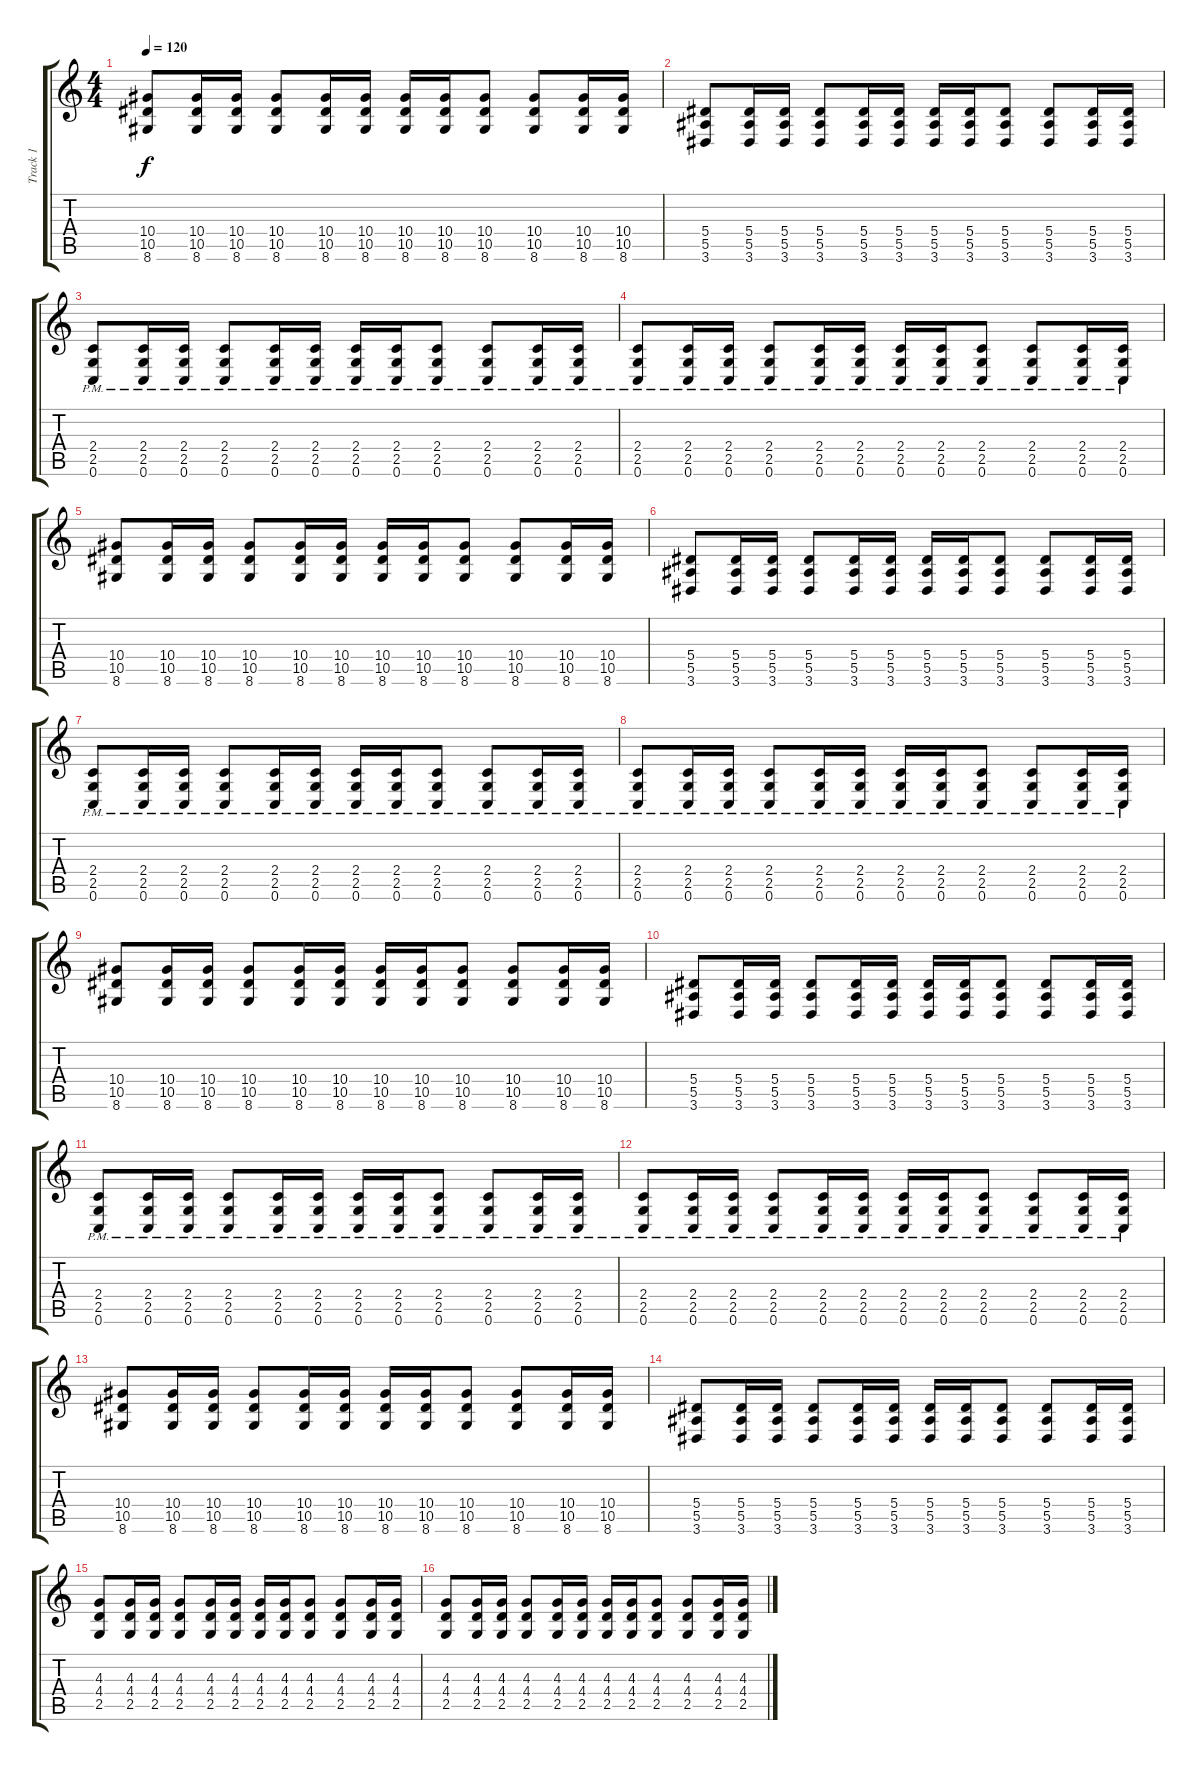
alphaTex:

\track ("Track 1" "Track 1") {instrument distortionguitar}
\staff {score tabs}
\tuning (C4 G3 Eb3 Bb2 F2 C2) {hide}
\ts (4 4)
\tempo 120
\clef g2
\ks c
(10.4 10.5 8.6).8{dy f} (10.4 10.5 8.6).16 (10.4 10.5 8.6).16 (10.4 10.5 8.6).8 (10.4 10.5 8.6).16 (10.4 10.5 8.6).16 (10.4 10.5 8.6).16 (10.4 10.5 8.6).16 (10.4 10.5 8.6).8 (10.4 10.5 8.6).8 (10.4 10.5 8.6).16 (10.4 10.5 8.6).16 |
(5.4 5.5 3.6).8 (5.4 5.5 3.6).16 (5.4 5.5 3.6).16 (5.4 5.5 3.6).8 (5.4 5.5 3.6).16 (5.4 5.5 3.6).16 (5.4 5.5 3.6).16 (5.4 5.5 3.6).16 (5.4 5.5 3.6).8 (5.4 5.5 3.6).8 (5.4 5.5 3.6).16 (5.4 5.5 3.6).16 |
(2.4{pm} 2.5{pm} 0.6{pm}).8 (2.4{pm} 2.5{pm} 0.6{pm}).16 (2.4{pm} 2.5{pm} 0.6{pm}).16 (2.4{pm} 2.5{pm} 0.6{pm}).8 (2.4{pm} 2.5{pm} 0.6{pm}).16 (2.4{pm} 2.5{pm} 0.6{pm}).16 (2.4{pm} 2.5{pm} 0.6{pm}).16 (2.4{pm} 2.5{pm} 0.6{pm}).16 (2.4{pm} 2.5{pm} 0.6{pm}).8 (2.4{pm} 2.5{pm} 0.6{pm}).8 (2.4{pm} 2.5{pm} 0.6{pm}).16 (2.4{pm} 2.5{pm} 0.6{pm}).16 |
(2.4{pm} 2.5{pm} 0.6{pm}).8 (2.4{pm} 2.5{pm} 0.6{pm}).16 (2.4{pm} 2.5{pm} 0.6{pm}).16 (2.4{pm} 2.5{pm} 0.6{pm}).8 (2.4{pm} 2.5{pm} 0.6{pm}).16 (2.4{pm} 2.5{pm} 0.6{pm}).16 (2.4{pm} 2.5{pm} 0.6{pm}).16 (2.4{pm} 2.5{pm} 0.6{pm}).16 (2.4{pm} 2.5{pm} 0.6{pm}).8 (2.4{pm} 2.5{pm} 0.6{pm}).8 (2.4{pm} 2.5{pm} 0.6{pm}).16 (2.4{pm} 2.5{pm} 0.6{pm}).16 |
(10.4 10.5 8.6).8 (10.4 10.5 8.6).16 (10.4 10.5 8.6).16 (10.4 10.5 8.6).8 (10.4 10.5 8.6).16 (10.4 10.5 8.6).16 (10.4 10.5 8.6).16 (10.4 10.5 8.6).16 (10.4 10.5 8.6).8 (10.4 10.5 8.6).8 (10.4 10.5 8.6).16 (10.4 10.5 8.6).16 |
(5.4 5.5 3.6).8 (5.4 5.5 3.6).16 (5.4 5.5 3.6).16 (5.4 5.5 3.6).8 (5.4 5.5 3.6).16 (5.4 5.5 3.6).16 (5.4 5.5 3.6).16 (5.4 5.5 3.6).16 (5.4 5.5 3.6).8 (5.4 5.5 3.6).8 (5.4 5.5 3.6).16 (5.4 5.5 3.6).16 |
(2.4{pm} 2.5{pm} 0.6{pm}).8 (2.4{pm} 2.5{pm} 0.6{pm}).16 (2.4{pm} 2.5{pm} 0.6{pm}).16 (2.4{pm} 2.5{pm} 0.6{pm}).8 (2.4{pm} 2.5{pm} 0.6{pm}).16 (2.4{pm} 2.5{pm} 0.6{pm}).16 (2.4{pm} 2.5{pm} 0.6{pm}).16 (2.4{pm} 2.5{pm} 0.6{pm}).16 (2.4{pm} 2.5{pm} 0.6{pm}).8 (2.4{pm} 2.5{pm} 0.6{pm}).8 (2.4{pm} 2.5{pm} 0.6{pm}).16 (2.4{pm} 2.5{pm} 0.6{pm}).16 |
(2.4{pm} 2.5{pm} 0.6{pm}).8 (2.4{pm} 2.5{pm} 0.6{pm}).16 (2.4{pm} 2.5{pm} 0.6{pm}).16 (2.4{pm} 2.5{pm} 0.6{pm}).8 (2.4{pm} 2.5{pm} 0.6{pm}).16 (2.4{pm} 2.5{pm} 0.6{pm}).16 (2.4{pm} 2.5{pm} 0.6{pm}).16 (2.4{pm} 2.5{pm} 0.6{pm}).16 (2.4{pm} 2.5{pm} 0.6{pm}).8 (2.4{pm} 2.5{pm} 0.6{pm}).8 (2.4{pm} 2.5{pm} 0.6{pm}).16 (2.4{pm} 2.5{pm} 0.6{pm}).16 |
(10.4 10.5 8.6).8 (10.4 10.5 8.6).16 (10.4 10.5 8.6).16 (10.4 10.5 8.6).8 (10.4 10.5 8.6).16 (10.4 10.5 8.6).16 (10.4 10.5 8.6).16 (10.4 10.5 8.6).16 (10.4 10.5 8.6).8 (10.4 10.5 8.6).8 (10.4 10.5 8.6).16 (10.4 10.5 8.6).16 |
(5.4 5.5 3.6).8 (5.4 5.5 3.6).16 (5.4 5.5 3.6).16 (5.4 5.5 3.6).8 (5.4 5.5 3.6).16 (5.4 5.5 3.6).16 (5.4 5.5 3.6).16 (5.4 5.5 3.6).16 (5.4 5.5 3.6).8 (5.4 5.5 3.6).8 (5.4 5.5 3.6).16 (5.4 5.5 3.6).16 |
(2.4{pm} 2.5{pm} 0.6{pm}).8 (2.4{pm} 2.5{pm} 0.6{pm}).16 (2.4{pm} 2.5{pm} 0.6{pm}).16 (2.4{pm} 2.5{pm} 0.6{pm}).8 (2.4{pm} 2.5{pm} 0.6{pm}).16 (2.4{pm} 2.5{pm} 0.6{pm}).16 (2.4{pm} 2.5{pm} 0.6{pm}).16 (2.4{pm} 2.5{pm} 0.6{pm}).16 (2.4{pm} 2.5{pm} 0.6{pm}).8 (2.4{pm} 2.5{pm} 0.6{pm}).8 (2.4{pm} 2.5{pm} 0.6{pm}).16 (2.4{pm} 2.5{pm} 0.6{pm}).16 |
(2.4{pm} 2.5{pm} 0.6{pm}).8 (2.4{pm} 2.5{pm} 0.6{pm}).16 (2.4{pm} 2.5{pm} 0.6{pm}).16 (2.4{pm} 2.5{pm} 0.6{pm}).8 (2.4{pm} 2.5{pm} 0.6{pm}).16 (2.4{pm} 2.5{pm} 0.6{pm}).16 (2.4{pm} 2.5{pm} 0.6{pm}).16 (2.4{pm} 2.5{pm} 0.6{pm}).16 (2.4{pm} 2.5{pm} 0.6{pm}).8 (2.4{pm} 2.5{pm} 0.6{pm}).8 (2.4{pm} 2.5{pm} 0.6{pm}).16 (2.4{pm} 2.5{pm} 0.6{pm}).16 |
(10.4 10.5 8.6).8 (10.4 10.5 8.6).16 (10.4 10.5 8.6).16 (10.4 10.5 8.6).8 (10.4 10.5 8.6).16 (10.4 10.5 8.6).16 (10.4 10.5 8.6).16 (10.4 10.5 8.6).16 (10.4 10.5 8.6).8 (10.4 10.5 8.6).8 (10.4 10.5 8.6).16 (10.4 10.5 8.6).16 |
(5.4 5.5 3.6).8 (5.4 5.5 3.6).16 (5.4 5.5 3.6).16 (5.4 5.5 3.6).8 (5.4 5.5 3.6).16 (5.4 5.5 3.6).16 (5.4 5.5 3.6).16 (5.4 5.5 3.6).16 (5.4 5.5 3.6).8 (5.4 5.5 3.6).8 (5.4 5.5 3.6).16 (5.4 5.5 3.6).16 |
(4.3 4.4 2.5).8 (4.3 4.4 2.5).16 (4.3 4.4 2.5).16 (4.3 4.4 2.5).8 (4.3 4.4 2.5).16 (4.3 4.4 2.5).16 (4.3 4.4 2.5).16 (4.3 4.4 2.5).16 (4.3 4.4 2.5).8 (4.3 4.4 2.5).8 (4.3 4.4 2.5).16 (4.3 4.4 2.5).16 |
(4.3 4.4 2.5).8 (4.3 4.4 2.5).16 (4.3 4.4 2.5).16 (4.3 4.4 2.5).8 (4.3 4.4 2.5).16 (4.3 4.4 2.5).16 (4.3 4.4 2.5).16 (4.3 4.4 2.5).16 (4.3 4.4 2.5).8 (4.3 4.4 2.5).8 (4.3 4.4 2.5).16 (4.3 4.4 2.5).16
